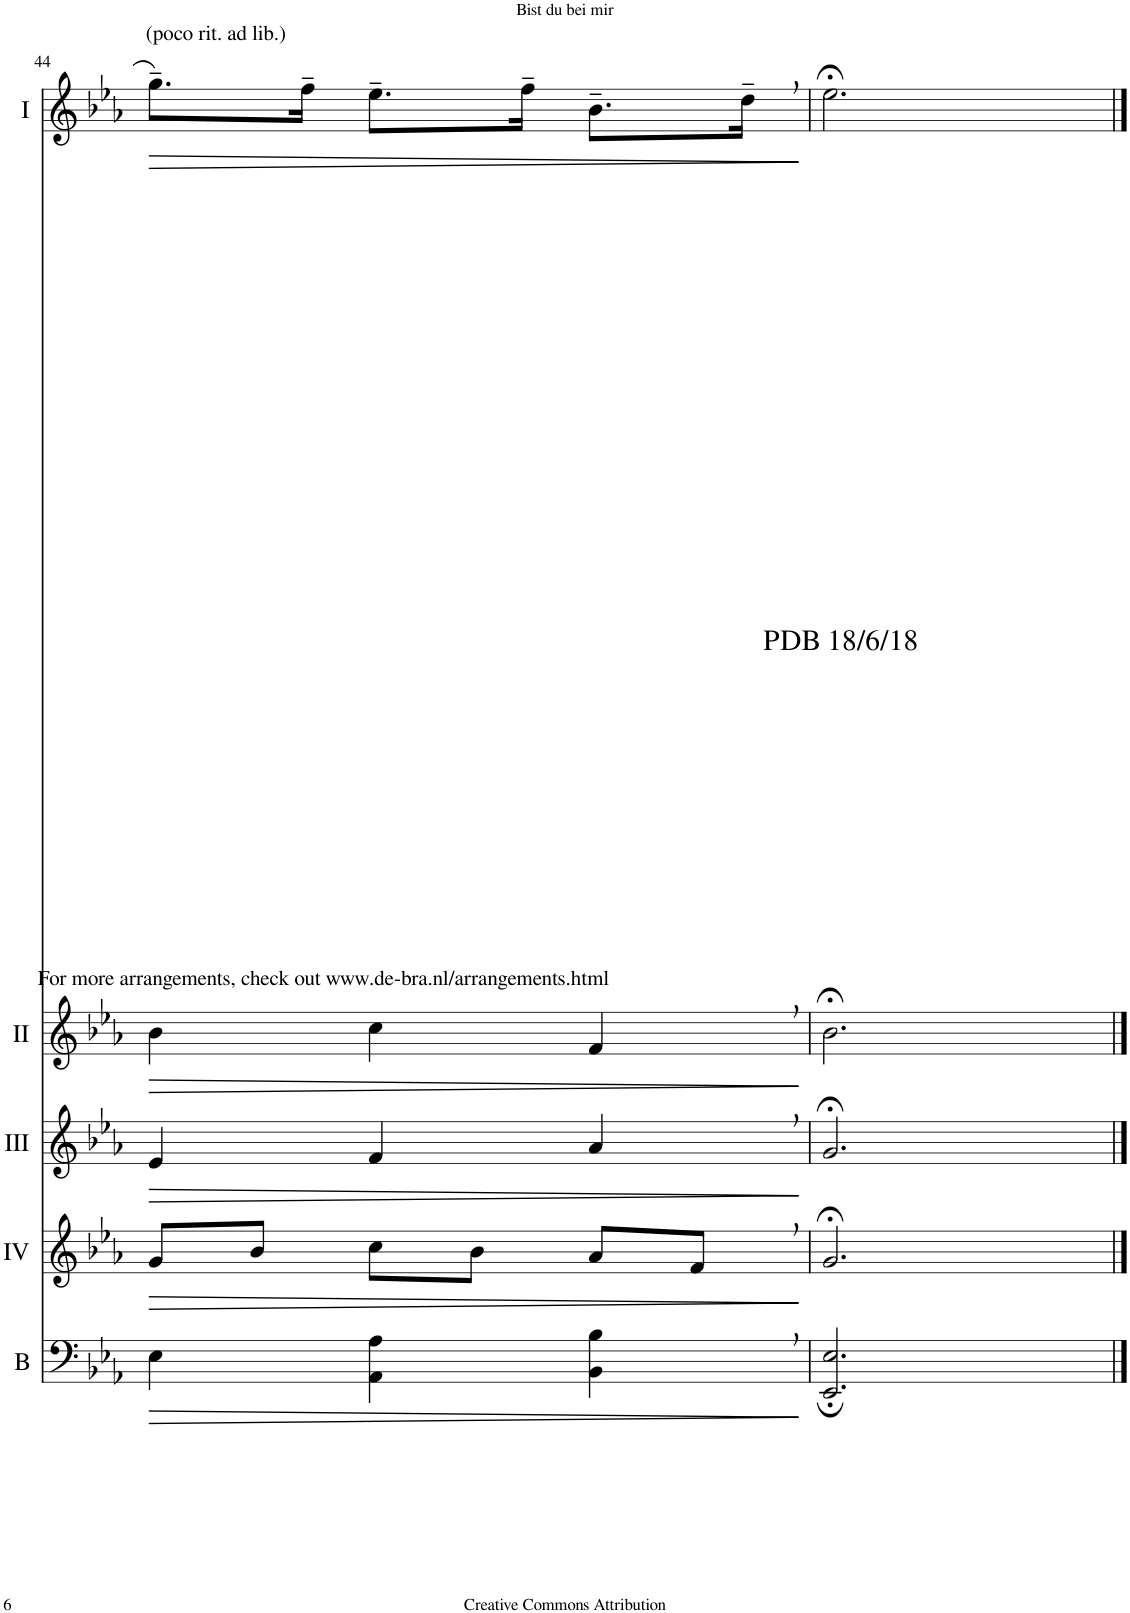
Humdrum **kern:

**kern	**dynam	**kern	**dynam	**kern	**dynam	**kern	**dynam	**kern	**dynam
*part5	*part5	*part4	*part4	*part3	*part3	*part2	*part2	*part1	*part1
*staff5	*staff5	*staff4	*staff4	*staff3	*staff3	*staff2	*staff2	*staff1	*staff1
*I"Bass	*	*I"Acc. 4	*	*I"Acc. 3	*	*I"Acc. 2	*	*I"Acc. 1	*
*I'B	*	*	*	*	*	*	*	*	*
!!LO:PB:g=z
*clefF4	*	*clefG2	*	*clefG2	*	*clefG2	*	*clefG2	*
*Trd7c12	*	*	*	*	*	*	*	*	*
*k[b-e-a-]	*	*k[b-e-a-]	*	*k[b-e-a-]	*	*k[b-e-a-]	*	*k[b-e-a-]	*
*M3/4	*	*M3/4	*	*M3/4	*	*M3/4	*	*M3/4	*
=44	=44	=44	=44	=44	=44	=44	=44	=44	=44
!	!	!	!	!	!	!	!	!LO:TX:a:t=(poco rit. ad lib.)	!
!	!LO:HP:b	!	!LO:HP:b	!	!LO:HP:b	!	!LO:HP:b	!	!LO:HP:b
4E-\	>	8g/L	>	4e-/	>	4b-\	>	8.gg~\L	>
.	.	8b-/J	.	.	.	.	.	.	.
.	.	.	.	.	.	.	.	16ff~\Jk	.
4AA-\ 4A-\	.	8cc\L	.	4f/	.	4cc\	.	8.ee-~\L	.
.	.	8b-\J	.	.	.	.	.	.	.
.	.	.	.	.	.	.	.	16ff~\Jk	.
4BB-\, 4B-\,	.	8a-/L	.	4a-,/	.	4f,/	.	8.b-~\L	.
.	.	8f,/J	.	.	.	.	.	.	.
.	.	.	.	.	.	.	.	16dd~,\Jk	.
.	]	.	]	.	]	.	]	.	]
=45	=45	=45	=45	=45	=45	=45	=45	=45	=45
!	!	!	!	!	!	!	!	!LO:TX:b:t=PDB 18/6/18	!
!	!	!	!	!	!	!	!	!LO:TX:b:t=For more arrangements, check out www.de-bra.nl/arrangements.html	!
2.EE-/; 2.E-/;	.	2.g;</	.	2.g;</	.	2.b-;<\	.	2.ee-;<\	.
==	==	==	==	==	==	==	==	==	==
*-	*-	*-	*-	*-	*-	*-	*-	*-	*-
